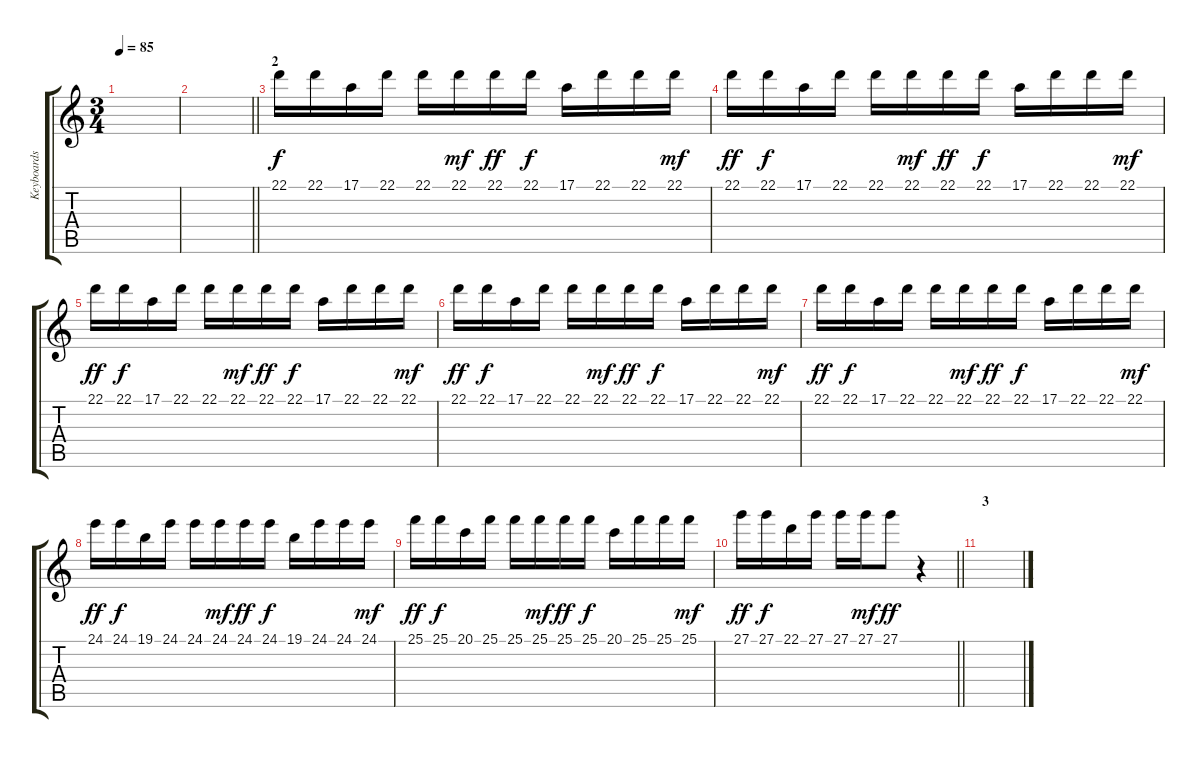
\track ("Keyboards 2" "Keyboards ") {instrument drawbarorgan}
\staff {score tabs}
\tuning (E4 B3 G3 D3 A2 E2) {hide}
\ts (3 4)
\tempo 85
\clef g2
\ks c
|
\barLineRight lightlight
|
\section ("" "2")
22.1.16 22.1.16{dy f} 17.1.16 22.1.16 22.1.16 22.1.16{dy mf} 22.1.16{dy ff} 22.1.16{dy f} 17.1.16 22.1.16 22.1.16 22.1.16{dy mf} |
22.1.16{dy ff} 22.1.16{dy f} 17.1.16 22.1.16 22.1.16 22.1.16{dy mf} 22.1.16{dy ff} 22.1.16{dy f} 17.1.16 22.1.16 22.1.16 22.1.16{dy mf} |
22.1.16{dy ff} 22.1.16{dy f} 17.1.16 22.1.16 22.1.16 22.1.16{dy mf} 22.1.16{dy ff} 22.1.16{dy f} 17.1.16 22.1.16 22.1.16 22.1.16{dy mf} |
22.1.16{dy ff} 22.1.16{dy f} 17.1.16 22.1.16 22.1.16 22.1.16{dy mf} 22.1.16{dy ff} 22.1.16{dy f} 17.1.16 22.1.16 22.1.16 22.1.16{dy mf} |
22.1.16{dy ff} 22.1.16{dy f} 17.1.16 22.1.16 22.1.16 22.1.16{dy mf} 22.1.16{dy ff} 22.1.16{dy f} 17.1.16 22.1.16 22.1.16 22.1.16{dy mf} |
24.1.16{dy ff} 24.1.16{dy f} 19.1.16 24.1.16 24.1.16 24.1.16{dy mf} 24.1.16{dy ff} 24.1.16{dy f} 19.1.16 24.1.16 24.1.16 24.1.16{dy mf} |
25.1.16{dy ff} 25.1.16{dy f} 20.1.16 25.1.16 25.1.16 25.1.16{dy mf} 25.1.16{dy ff} 25.1.16{dy f} 20.1.16 25.1.16 25.1.16 25.1.16{dy mf} |
\barLineRight lightlight
27.1.16{dy ff} 27.1.16{dy f} 22.1.16 27.1.16 27.1.16 27.1.16{dy mf} 27.1.8{dy ff} r.4 |
\section ("" "3")
